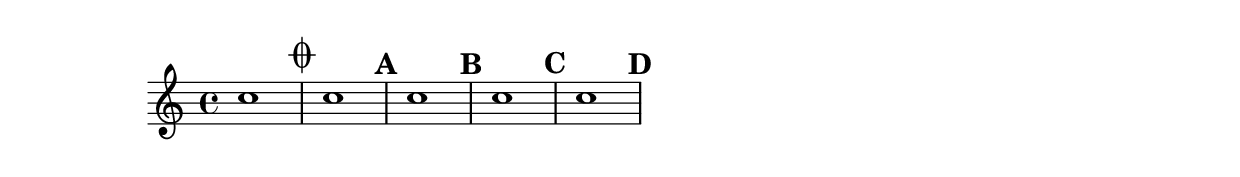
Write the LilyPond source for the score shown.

\header { texidoc= "

Marks can be printed as numbers.  
By setting @code{markFormatter} we may choose a different style of mark printing. Also, marks can be specified manually, with a markup argument." 
	  
      }

\version "2.14.0"

\paper { ragged-right = ##t } 

\relative c''{
  \set Score.markFormatter = #format-mark-numbers 
  c1 | \mark \markup { \musicglyph #"scripts.coda" }
  c1 | \mark \default
  c1 | \mark \default
  \set Score.markFormatter
  = #(lambda (mark  context)
      (make-box-markup (format-mark-numbers mark context)))
  c1 | \mark \default
  \set Score.markFormatter
  = #(lambda (mark  context)
      (make-circle-markup (format-mark-numbers mark context)))
  c1 | \mark \default
}

